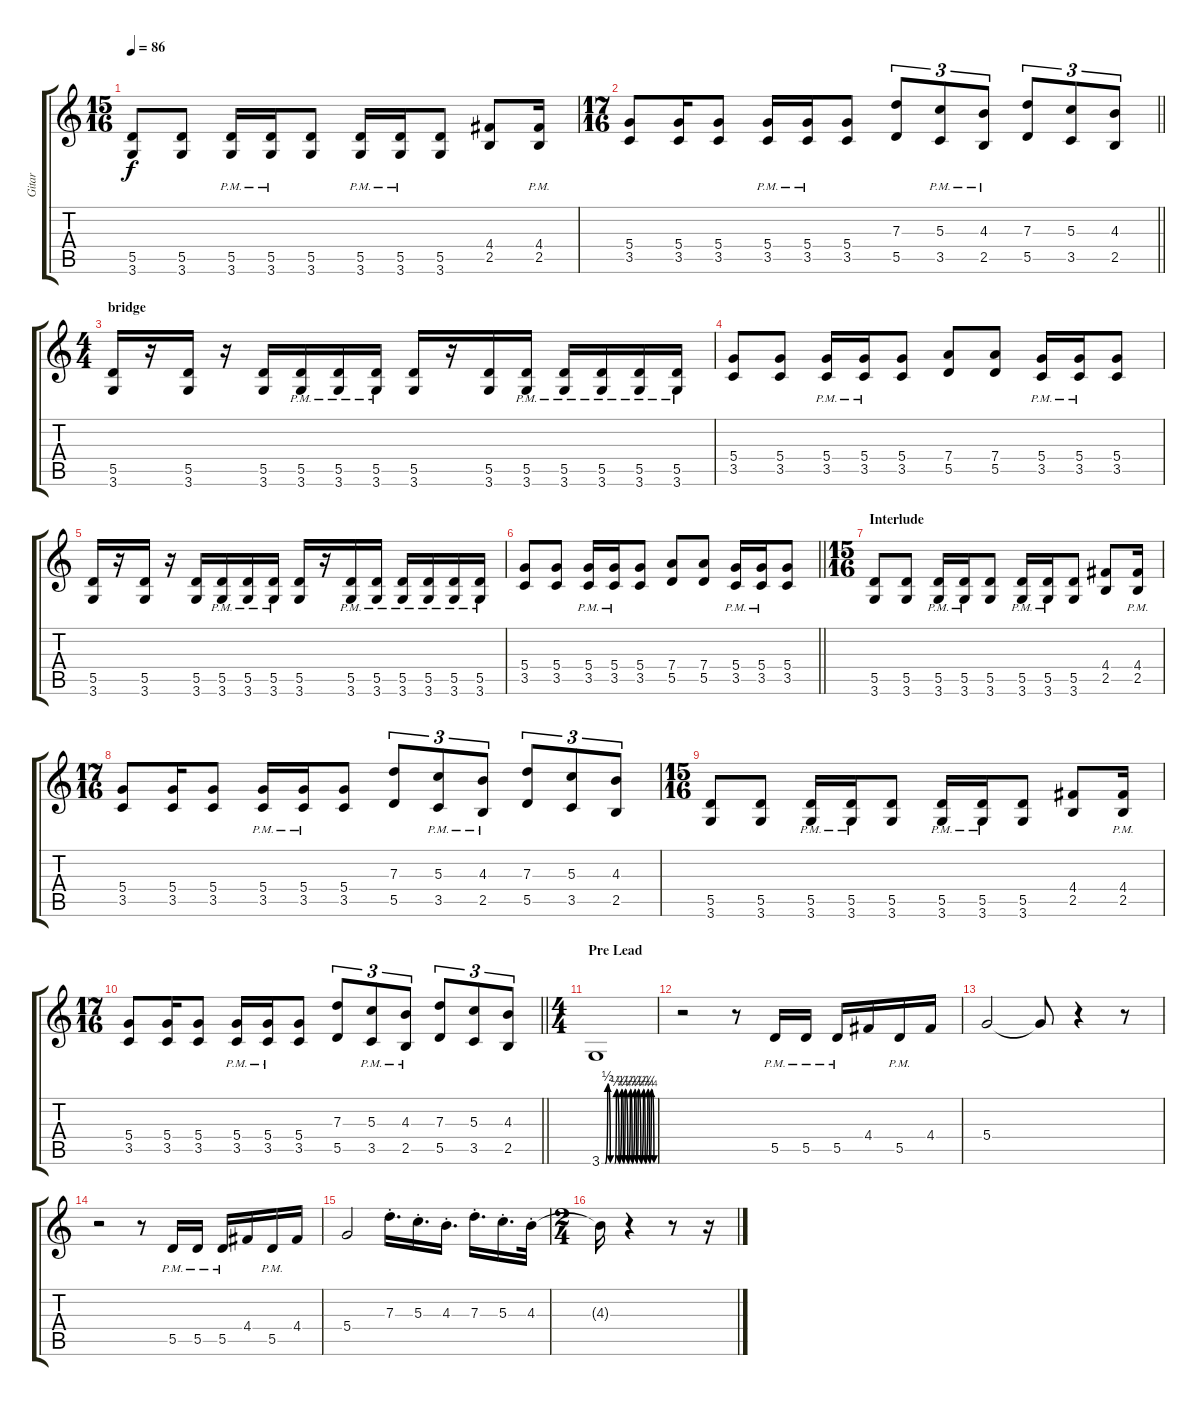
\track ("Gitar" "Gitar") {instrument overdrivenguitar}
\staff {score tabs}
\tuning (E4 B3 G3 D3 A2 E2) {hide}
\ts (15 16)
\tempo 86
\clef g2
\ks c
(5.5 3.6).8{dy f} (5.5 3.6).8 (5.5{pm} 3.6{pm}).16 (5.5{pm} 3.6{pm}).16 (5.5 3.6).8 (5.5{pm} 3.6{pm}).16 (5.5{pm} 3.6{pm}).16 (5.5 3.6).8 (4.4 2.5).8 (4.4{pm} 2.5{pm}).16 |
\ts (17 16)
\barLineRight lightlight
(5.4 3.5).8 (5.4 3.5).16 (5.4 3.5).8 (5.4{pm} 3.5{pm}).16 (5.4{pm} 3.5{pm}).16 (5.4 3.5).8 (7.3 5.5).8{tu (3 2)} (5.3{pm} 3.5{pm}).8{tu (3 2)} (4.3{pm} 2.5{pm}).8{tu (3 2)} (7.3 5.5).8{tu (3 2)} (5.3 3.5).8{tu (3 2)} (4.3 2.5).8{tu (3 2)} |
\ts (4 4)
\section ("" "bridge")
(5.5 3.6).16 r.16 (5.5 3.6).16 r.16 (5.5 3.6).16 (5.5{pm} 3.6{pm}).16 (5.5{pm} 3.6{pm}).16 (5.5{pm} 3.6{pm}).16 (5.5 3.6).16 r.16 (5.5 3.6).16 (5.5{pm} 3.6{pm}).16 (5.5{pm} 3.6{pm}).16 (5.5{pm} 3.6{pm}).16 (5.5{pm} 3.6{pm}).16 (5.5{pm} 3.6{pm}).16 |
(5.4 3.5).8 (5.4 3.5).8 (5.4{pm} 3.5{pm}).16 (5.4{pm} 3.5{pm}).16 (5.4 3.5).8 (7.4 5.5).8 (7.4 5.5).8 (5.4{pm} 3.5{pm}).16 (5.4{pm} 3.5{pm}).16 (5.4 3.5).8 |
(5.5 3.6).16 r.16 (5.5 3.6).16 r.16 (5.5 3.6).16 (5.5{pm} 3.6{pm}).16 (5.5{pm} 3.6{pm}).16 (5.5{pm} 3.6{pm}).16 (5.5 3.6).16 r.16 (5.5{pm} 3.6{pm}).16 (5.5{pm} 3.6{pm}).16 (5.5{pm} 3.6{pm}).16 (5.5{pm} 3.6{pm}).16 (5.5{pm} 3.6{pm}).16 (5.5{pm} 3.6{pm}).16 |
\barLineRight lightlight
(5.4 3.5).8 (5.4 3.5).8 (5.4{pm} 3.5{pm}).16 (5.4{pm} 3.5{pm}).16 (5.4 3.5).8 (7.4 5.5).8 (7.4 5.5).8 (5.4{pm} 3.5{pm}).16 (5.4{pm} 3.5{pm}).16 (5.4 3.5).8 |
\ts (15 16)
\section ("" "Interlude")
(5.5 3.6).8 (5.5 3.6).8 (5.5{pm} 3.6{pm}).16 (5.5{pm} 3.6{pm}).16 (5.5 3.6).8 (5.5{pm} 3.6{pm}).16 (5.5{pm} 3.6{pm}).16 (5.5 3.6).8 (4.4 2.5).8 (4.4{pm} 2.5{pm}).16 |
\ts (17 16)
(5.4 3.5).8 (5.4 3.5).16 (5.4 3.5).8 (5.4{pm} 3.5{pm}).16 (5.4{pm} 3.5{pm}).16 (5.4 3.5).8 (7.3 5.5).8{tu (3 2)} (5.3{pm} 3.5{pm}).8{tu (3 2)} (4.3{pm} 2.5{pm}).8{tu (3 2)} (7.3 5.5).8{tu (3 2)} (5.3 3.5).8{tu (3 2)} (4.3 2.5).8{tu (3 2)} |
\ts (15 16)
(5.5 3.6).8 (5.5 3.6).8 (5.5{pm} 3.6{pm}).16 (5.5{pm} 3.6{pm}).16 (5.5 3.6).8 (5.5{pm} 3.6{pm}).16 (5.5{pm} 3.6{pm}).16 (5.5 3.6).8 (4.4 2.5).8 (4.4{pm} 2.5{pm}).16 |
\ts (17 16)
\barLineRight lightlight
(5.4 3.5).8 (5.4 3.5).16 (5.4 3.5).8 (5.4{pm} 3.5{pm}).16 (5.4{pm} 3.5{pm}).16 (5.4 3.5).8 (7.3 5.5).8{tu (3 2)} (5.3{pm} 3.5{pm}).8{tu (3 2)} (4.3{pm} 2.5{pm}).8{tu (3 2)} (7.3 5.5).8{tu (3 2)} (5.3 3.5).8{tu (3 2)} (4.3 2.5).8{tu (3 2)} |
\ts (4 4)
\section ("" "Pre Lead")
3.6{be (custom 0 0 4 0 7 2 10 0 15 0 17 1 20 0 23 1 25 0 27 1 30 0 33 1 35 0 38 1 40 0 42 1 45 0 48 1 50 0 53 1 55 0 57 1 60 0)}.1 |
r.2 r.8 5.5{pm}.16 5.5{pm}.16 5.5{pm}.16 4.4.16 5.5{pm}.16 4.4.16 |
5.4.2 5.4{t}.8 r.4 r.8 |
r.2 r.8 5.5{pm}.16 5.5{pm}.16 5.5{pm}.16 4.4.16 5.5{pm}.16 4.4.16 |
5.4.2 7.3{st}.16{d} 5.3{st}.16{d} 4.3{st}.16{d} 7.3{st}.16{d} 5.3{st}.16{d} 4.3{st}.32 |
\ts (2 4)
4.3{t}.16 r.4 r.8 r.16
